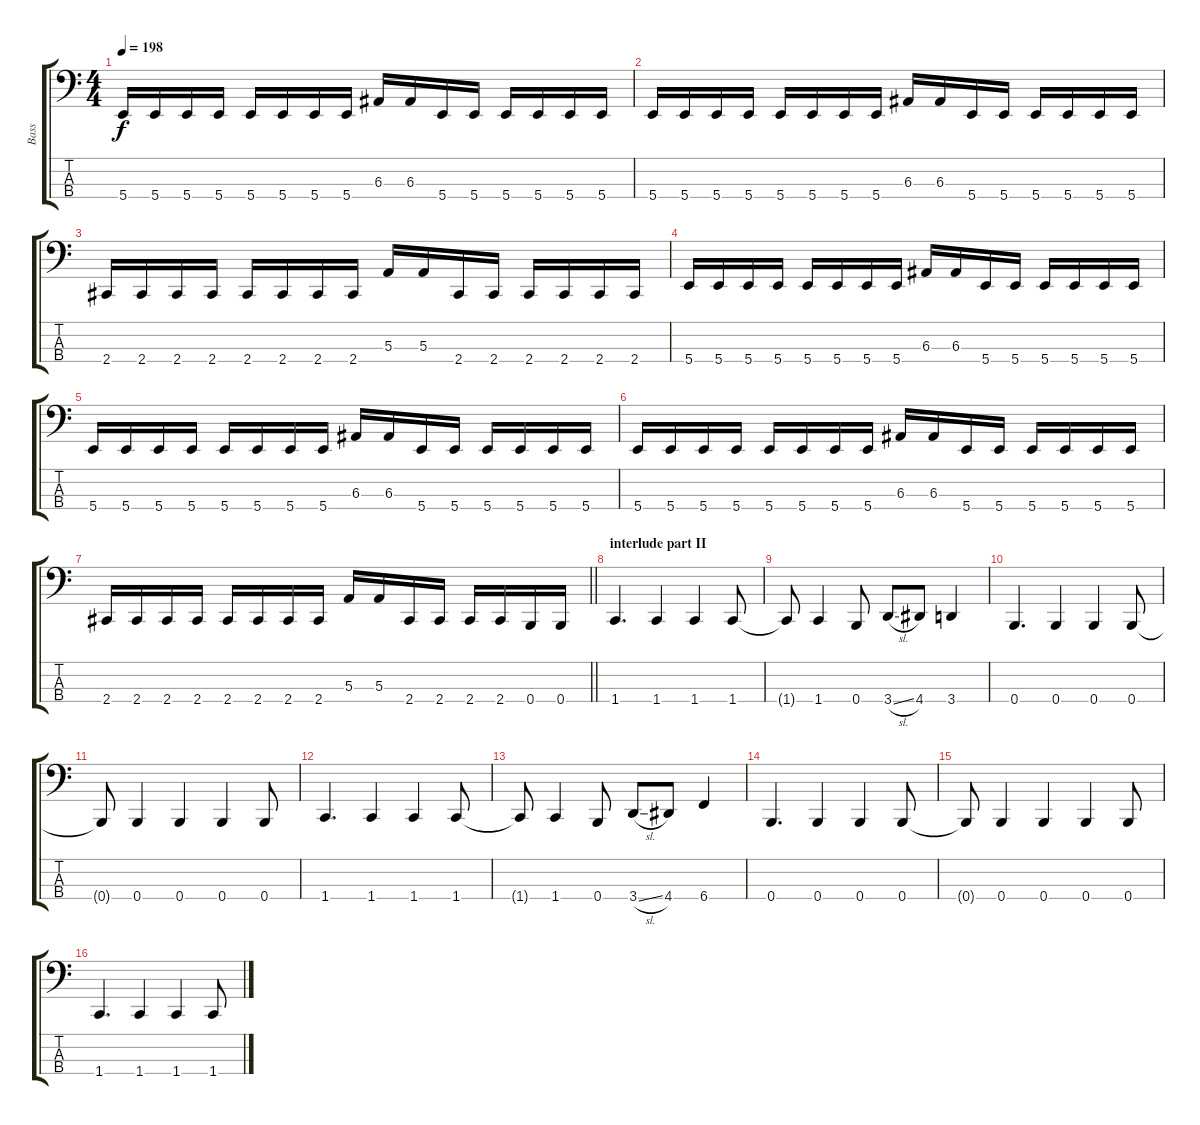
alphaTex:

\track ("Bass" "Bass") {instrument electricbassfinger}
\staff {score tabs}
\tuning (D2 A1 E1 B0) {hide}
\ts (4 4)
\tempo 198
\clef f4
\ks c
5.4.16{dy f} 5.4.16 5.4.16 5.4.16 5.4.16 5.4.16 5.4.16 5.4.16 6.3.16 6.3.16 5.4.16 5.4.16 5.4.16 5.4.16 5.4.16 5.4.16 |
5.4.16 5.4.16 5.4.16 5.4.16 5.4.16 5.4.16 5.4.16 5.4.16 6.3.16 6.3.16 5.4.16 5.4.16 5.4.16 5.4.16 5.4.16 5.4.16 |
2.4.16 2.4.16 2.4.16 2.4.16 2.4.16 2.4.16 2.4.16 2.4.16 5.3.16 5.3.16 2.4.16 2.4.16 2.4.16 2.4.16 2.4.16 2.4.16 |
5.4.16 5.4.16 5.4.16 5.4.16 5.4.16 5.4.16 5.4.16 5.4.16 6.3.16 6.3.16 5.4.16 5.4.16 5.4.16 5.4.16 5.4.16 5.4.16 |
5.4.16 5.4.16 5.4.16 5.4.16 5.4.16 5.4.16 5.4.16 5.4.16 6.3.16 6.3.16 5.4.16 5.4.16 5.4.16 5.4.16 5.4.16 5.4.16 |
5.4.16 5.4.16 5.4.16 5.4.16 5.4.16 5.4.16 5.4.16 5.4.16 6.3.16 6.3.16 5.4.16 5.4.16 5.4.16 5.4.16 5.4.16 5.4.16 |
\barLineRight lightlight
2.4.16 2.4.16 2.4.16 2.4.16 2.4.16 2.4.16 2.4.16 2.4.16 5.3.16 5.3.16 2.4.16 2.4.16 2.4.16 2.4.16 0.4.16 0.4.16 |
\section ("" "interlude part II")
1.4.4{d} 1.4.4 1.4.4 1.4.8 |
1.4{t}.8 1.4.4 0.4.8 3.4{sl}.8 4.4.8 3.4.4 |
0.4.4{d} 0.4.4 0.4.4 0.4.8 |
0.4{t}.8 0.4.4 0.4.4 0.4.4 0.4.8 |
1.4.4{d} 1.4.4 1.4.4 1.4.8 |
1.4{t}.8 1.4.4 0.4.8 3.4{sl}.8 4.4.8 6.4.4 |
0.4.4{d} 0.4.4 0.4.4 0.4.8 |
0.4{t}.8 0.4.4 0.4.4 0.4.4 0.4.8 |
1.4.4{d} 1.4.4 1.4.4 1.4.8
